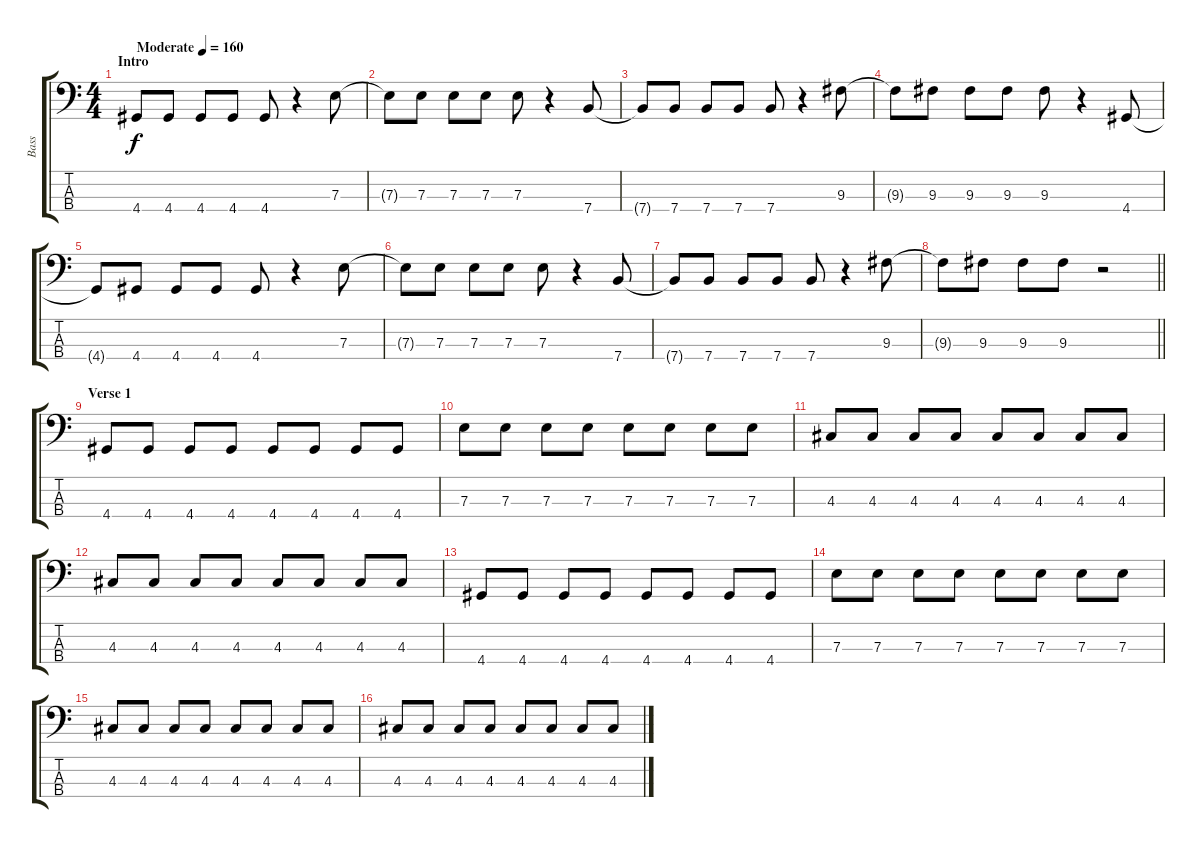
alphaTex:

\track ("Bass" "Bass") {instrument electricbasspick}
\staff {score tabs}
\tuning (G2 D2 A1 E1) {hide}
\ts (4 4)
\section ("" "Intro")
\tempo (160 "Moderate")
\clef f4
\ks c
4.4.8{dy f instrument electricbasspick} 4.4.8 4.4.8 4.4.8 4.4.8 r.4 7.3.8 |
7.3{t}.8 7.3.8 7.3.8 7.3.8 7.3.8 r.4 7.4.8 |
7.4{t}.8 7.4.8 7.4.8 7.4.8 7.4.8 r.4 9.3.8 |
9.3{t}.8 9.3.8 9.3.8 9.3.8 9.3.8 r.4 4.4.8 |
4.4{t}.8 4.4.8 4.4.8 4.4.8 4.4.8 r.4 7.3.8 |
7.3{t}.8 7.3.8 7.3.8 7.3.8 7.3.8 r.4 7.4.8 |
7.4{t}.8 7.4.8 7.4.8 7.4.8 7.4.8 r.4 9.3.8 |
\barLineRight lightlight
9.3{t}.8 9.3.8 9.3.8 9.3.8 r.2 |
\section ("" "Verse 1")
4.4.8 4.4.8 4.4.8 4.4.8 4.4.8 4.4.8 4.4.8 4.4.8 |
7.3.8 7.3.8 7.3.8 7.3.8 7.3.8 7.3.8 7.3.8 7.3.8 |
4.3.8 4.3.8 4.3.8 4.3.8 4.3.8 4.3.8 4.3.8 4.3.8 |
4.3.8 4.3.8 4.3.8 4.3.8 4.3.8 4.3.8 4.3.8 4.3.8 |
4.4.8 4.4.8 4.4.8 4.4.8 4.4.8 4.4.8 4.4.8 4.4.8 |
7.3.8 7.3.8 7.3.8 7.3.8 7.3.8 7.3.8 7.3.8 7.3.8 |
4.3.8 4.3.8 4.3.8 4.3.8 4.3.8 4.3.8 4.3.8 4.3.8 |
4.3.8 4.3.8 4.3.8 4.3.8 4.3.8 4.3.8 4.3.8 4.3.8
